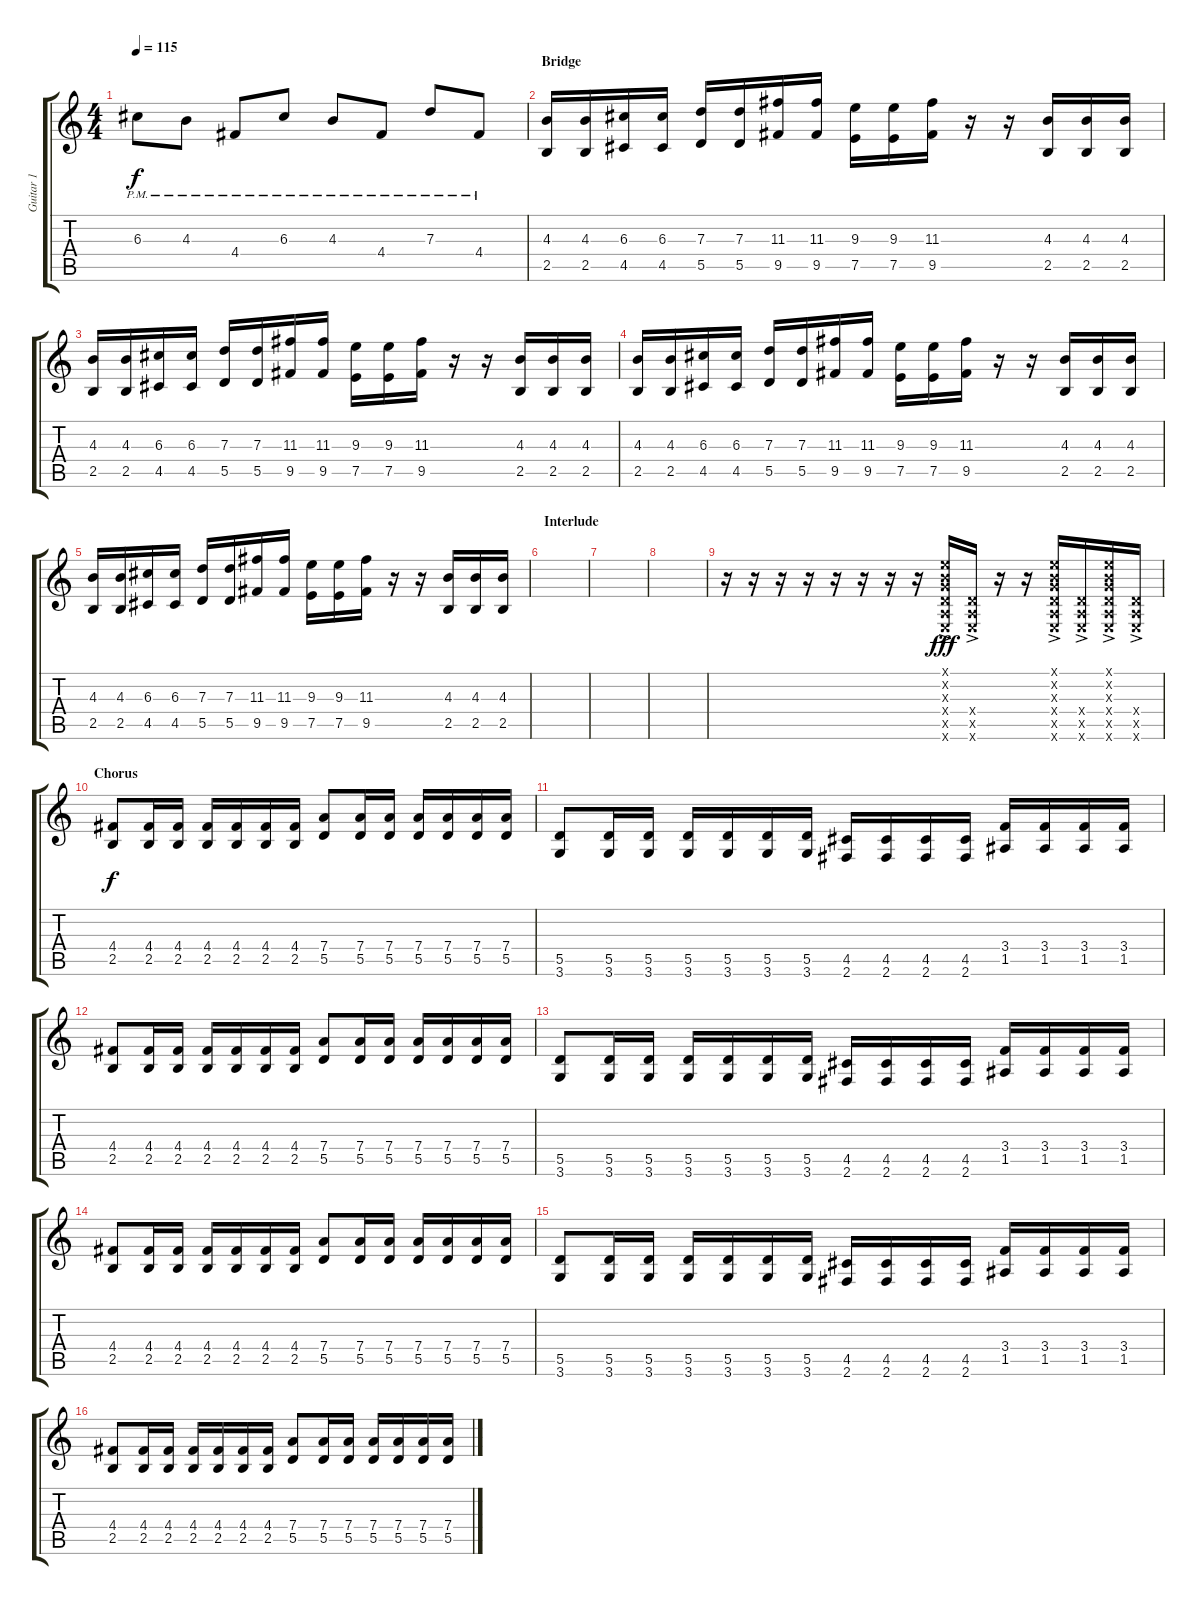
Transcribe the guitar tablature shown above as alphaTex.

\track ("Guitar 1" "Guitar 1") {instrument overdrivenguitar}
\staff {score tabs}
\tuning (E4 B3 G3 D3 A2 E2) {hide}
\ts (4 4)
\tempo 115
\clef g2
\ks c
6.3{pm}.8{dy f} 4.3{pm}.8 4.4{pm}.8 6.3{pm}.8 4.3{pm}.8 4.4{pm}.8 7.3{pm}.8 4.4{pm}.8 |
\section ("" "Bridge")
(4.3 2.5).16{balance 8} (4.3 2.5).16 (6.3 4.5).16 (6.3 4.5).16 (7.3 5.5).16 (7.3 5.5).16 (11.3 9.5).16 (11.3 9.5).16 (9.3 7.5).16 (9.3 7.5).16 (11.3 9.5).16 r.16 r.16 (4.3 2.5).16 (4.3 2.5).16 (4.3 2.5).16 |
(4.3 2.5).16 (4.3 2.5).16 (6.3 4.5).16 (6.3 4.5).16 (7.3 5.5).16 (7.3 5.5).16 (11.3 9.5).16 (11.3 9.5).16 (9.3 7.5).16 (9.3 7.5).16 (11.3 9.5).16 r.16 r.16 (4.3 2.5).16 (4.3 2.5).16 (4.3 2.5).16 |
(4.3 2.5).16 (4.3 2.5).16 (6.3 4.5).16 (6.3 4.5).16 (7.3 5.5).16 (7.3 5.5).16 (11.3 9.5).16 (11.3 9.5).16 (9.3 7.5).16 (9.3 7.5).16 (11.3 9.5).16 r.16 r.16 (4.3 2.5).16 (4.3 2.5).16 (4.3 2.5).16 |
(4.3 2.5).16 (4.3 2.5).16 (6.3 4.5).16 (6.3 4.5).16 (7.3 5.5).16 (7.3 5.5).16 (11.3 9.5).16 (11.3 9.5).16 (9.3 7.5).16 (9.3 7.5).16 (11.3 9.5).16 r.16 r.16 (4.3 2.5).16 (4.3 2.5).16 (4.3 2.5).16 |
\section ("" "Interlude")
|
|
|
r.16 r.16 r.16 r.16 r.16 r.16 r.16 r.16 (0.1{ac x} 0.2{ac x} 0.3{ac x} 0.4{ac x} 0.5{ac x} 0.6{ac x}).16{dy fff} (0.4{ac x} 0.5{ac x} 0.6{ac x}).16 r.16 r.16 (0.1{ac x} 0.2{ac x} 0.3{ac x} 0.4{ac x} 0.5{ac x} 0.6{ac x}).16 (0.4{ac x} 0.5{ac x} 0.6{ac x}).16 (0.1{ac x} 0.2{ac x} 0.3{ac x} 0.4{ac x} 0.5{ac x} 0.6{ac x}).16 (0.4{ac x} 0.5{ac x} 0.6{ac x}).16 |
\section ("" "Chorus")
(4.4 2.5).8{dy f balance 8} (4.4 2.5).16 (4.4 2.5).16 (4.4 2.5).16 (4.4 2.5).16 (4.4 2.5).16 (4.4 2.5).16 (7.4 5.5).8 (7.4 5.5).16 (7.4 5.5).16 (7.4 5.5).16 (7.4 5.5).16 (7.4 5.5).16 (7.4 5.5).16 |
(5.5 3.6).8 (5.5 3.6).16 (5.5 3.6).16 (5.5 3.6).16 (5.5 3.6).16 (5.5 3.6).16 (5.5 3.6).16 (4.5 2.6).16 (4.5 2.6).16 (4.5 2.6).16 (4.5 2.6).16 (3.4 1.5).16 (3.4 1.5).16 (3.4 1.5).16 (3.4 1.5).16 |
(4.4 2.5).8 (4.4 2.5).16 (4.4 2.5).16 (4.4 2.5).16 (4.4 2.5).16 (4.4 2.5).16 (4.4 2.5).16 (7.4 5.5).8 (7.4 5.5).16 (7.4 5.5).16 (7.4 5.5).16 (7.4 5.5).16 (7.4 5.5).16 (7.4 5.5).16 |
(5.5 3.6).8 (5.5 3.6).16 (5.5 3.6).16 (5.5 3.6).16 (5.5 3.6).16 (5.5 3.6).16 (5.5 3.6).16 (4.5 2.6).16 (4.5 2.6).16 (4.5 2.6).16 (4.5 2.6).16 (3.4 1.5).16 (3.4 1.5).16 (3.4 1.5).16 (3.4 1.5).16 |
(4.4 2.5).8{balance 8} (4.4 2.5).16 (4.4 2.5).16 (4.4 2.5).16 (4.4 2.5).16 (4.4 2.5).16 (4.4 2.5).16 (7.4 5.5).8 (7.4 5.5).16 (7.4 5.5).16 (7.4 5.5).16 (7.4 5.5).16 (7.4 5.5).16 (7.4 5.5).16 |
(5.5 3.6).8 (5.5 3.6).16 (5.5 3.6).16 (5.5 3.6).16 (5.5 3.6).16 (5.5 3.6).16 (5.5 3.6).16 (4.5 2.6).16 (4.5 2.6).16 (4.5 2.6).16 (4.5 2.6).16 (3.4 1.5).16 (3.4 1.5).16 (3.4 1.5).16 (3.4 1.5).16 |
(4.4 2.5).8{balance 8} (4.4 2.5).16 (4.4 2.5).16 (4.4 2.5).16 (4.4 2.5).16 (4.4 2.5).16 (4.4 2.5).16 (7.4 5.5).8 (7.4 5.5).16 (7.4 5.5).16 (7.4 5.5).16 (7.4 5.5).16 (7.4 5.5).16 (7.4 5.5).16
